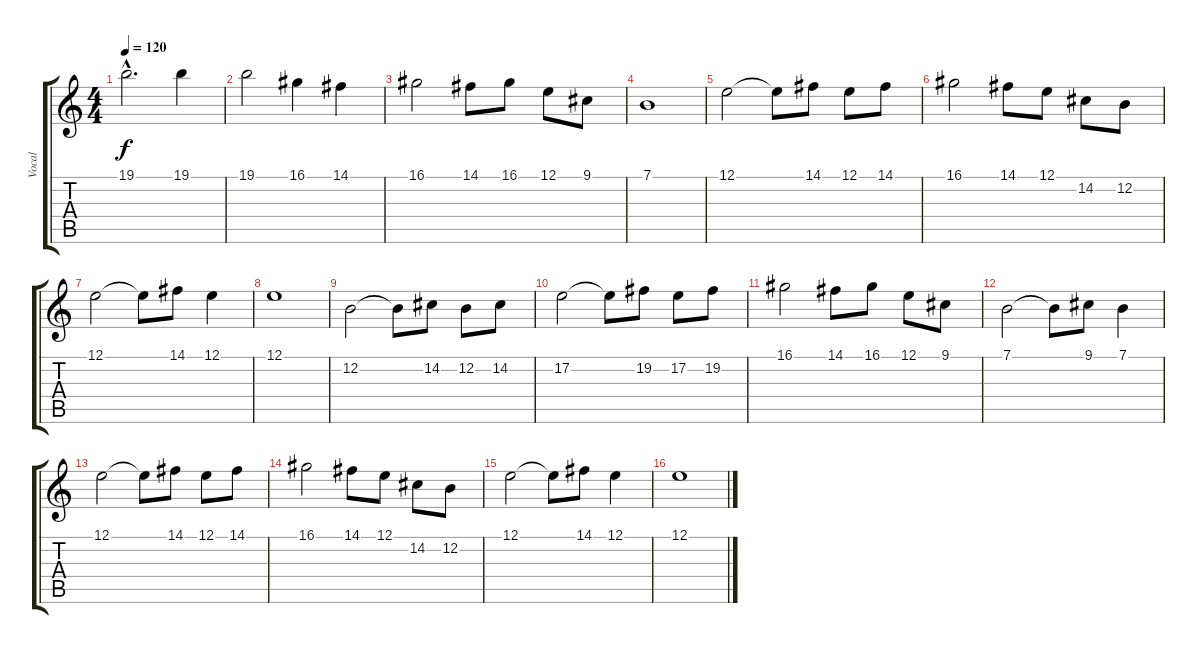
\track ("Vocal" "Vocal") {instrument altosax}
\staff {score tabs}
\tuning (E4 B3 G3 D3 A2 E2) {hide}
\ts (4 4)
\tempo 120
\clef g2
\ks c
19.1{hac}.2{d dy f} 19.1.4 |
19.1.2 16.1.4 14.1.4 |
16.1.2 14.1.8 16.1.8 12.1.8 9.1.8 |
7.1.1 |
12.1.2 12.1{t}.8 14.1.8 12.1.8 14.1.8 |
16.1.2 14.1.8 12.1.8 14.2.8 12.2.8 |
12.1.2 12.1{t}.8 14.1.8 12.1.4 |
12.1.1 |
12.2.2 12.2{t}.8 14.2.8 12.2.8 14.2.8 |
17.2.2 17.2{t}.8 19.2.8 17.2.8 19.2.8 |
16.1.2 14.1.8 16.1.8 12.1.8 9.1.8 |
7.1.2 7.1{t}.8 9.1.8 7.1.4 |
12.1.2 12.1{t}.8 14.1.8 12.1.8 14.1.8 |
16.1.2 14.1.8 12.1.8 14.2.8 12.2.8 |
12.1.2 12.1{t}.8 14.1.8 12.1.4 |
12.1.1
